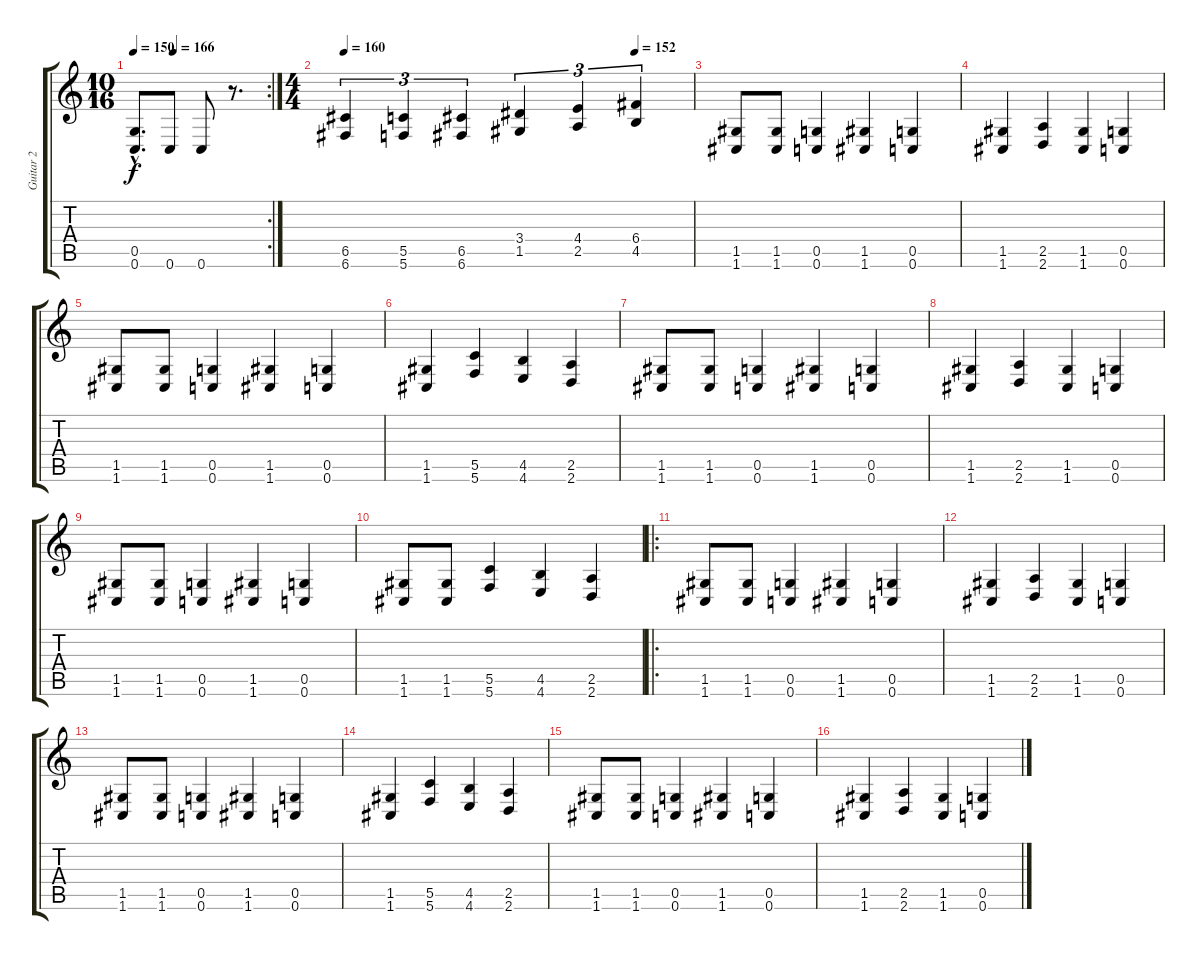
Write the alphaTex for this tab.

\track ("Guitar 2" "Guitar 2") {instrument distortionguitar}
\staff {score tabs}
\tuning (D4 A3 F3 C3 G2 C2) {hide}
\rc 2
\ts (10 16)
\tempo 150
\tempo (166 0.3)
\clef g2
\ks c
(0.5{hac t} 0.6{hac t}).8{d dy f} 0.6.8 0.6.8 r.8{d} |
\ts (4 4)
\tempo (152 0.8333333333333334)
\tempo 160
(6.5 6.6).4{tu (3 2)} (5.5 5.6).4{tu (3 2)} (6.5 6.6).4{tu (3 2)} (3.4 1.5).4{tu (3 2)} (4.4 2.5).4{tu (3 2)} (6.4 4.5).4{tu (3 2)} |
(1.5 1.6).8 (1.5 1.6).8 (0.5 0.6).4 (1.5 1.6).4 (0.5 0.6).4 |
(1.5 1.6).4 (2.5 2.6).4 (1.5 1.6).4 (0.5 0.6).4 |
(1.5 1.6).8 (1.5 1.6).8 (0.5 0.6).4 (1.5 1.6).4 (0.5 0.6).4 |
(1.5 1.6).4 (5.5 5.6).4 (4.5 4.6).4 (2.5 2.6).4 |
(1.5 1.6).8 (1.5 1.6).8 (0.5 0.6).4 (1.5 1.6).4 (0.5 0.6).4 |
(1.5 1.6).4 (2.5 2.6).4 (1.5 1.6).4 (0.5 0.6).4 |
(1.5 1.6).8 (1.5 1.6).8 (0.5 0.6).4 (1.5 1.6).4 (0.5 0.6).4 |
(1.5 1.6).8 (1.5 1.6).8 (5.5 5.6).4 (4.5 4.6).4 (2.5 2.6).4 |
\ro
(1.5 1.6).8 (1.5 1.6).8 (0.5 0.6).4 (1.5 1.6).4 (0.5 0.6).4 |
(1.5 1.6).4 (2.5 2.6).4 (1.5 1.6).4 (0.5 0.6).4 |
(1.5 1.6).8 (1.5 1.6).8 (0.5 0.6).4 (1.5 1.6).4 (0.5 0.6).4 |
(1.5 1.6).4 (5.5 5.6).4 (4.5 4.6).4 (2.5 2.6).4 |
(1.5 1.6).8 (1.5 1.6).8 (0.5 0.6).4 (1.5 1.6).4 (0.5 0.6).4 |
(1.5 1.6).4 (2.5 2.6).4 (1.5 1.6).4 (0.5 0.6).4
